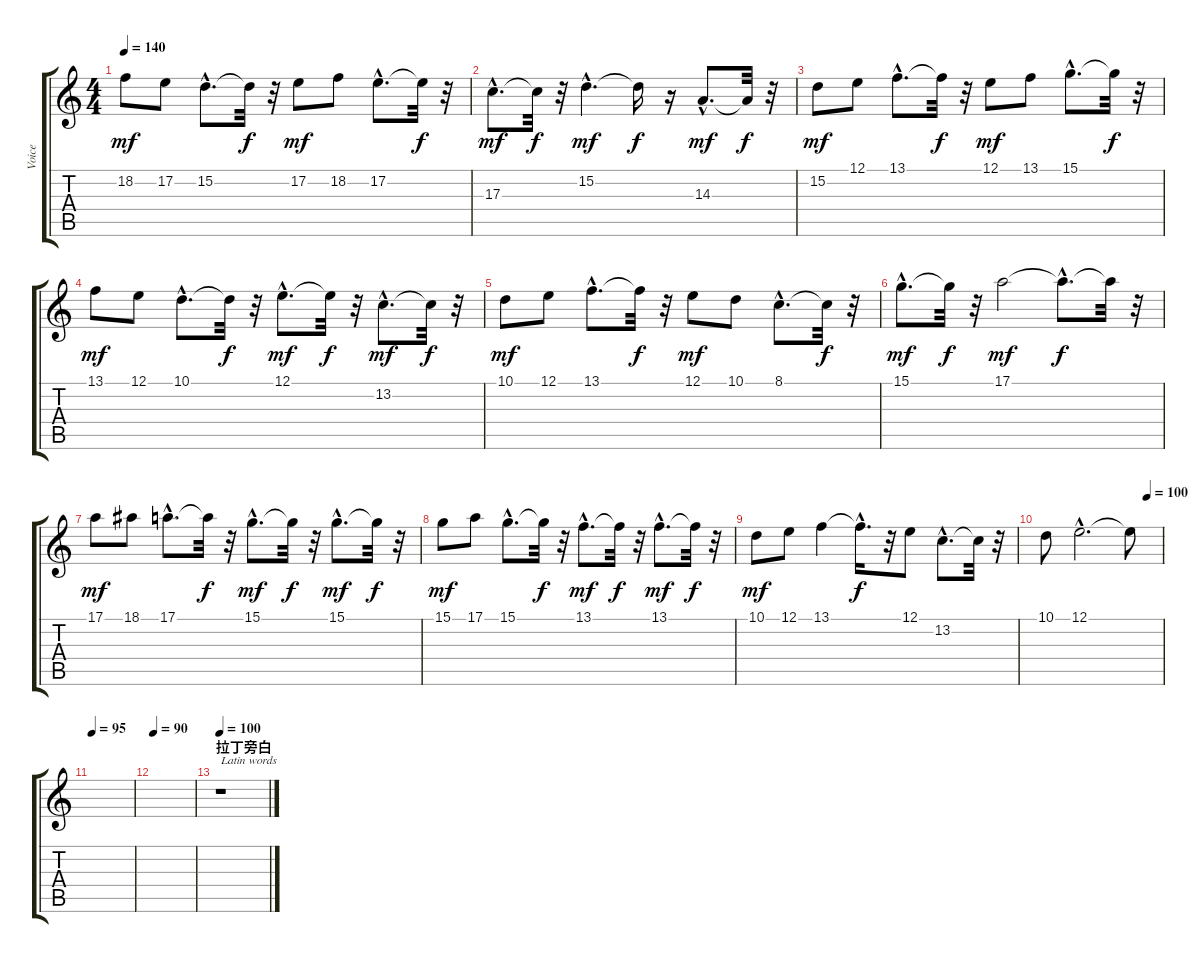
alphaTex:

\track ("Voice" "Voice") {instrument lead4chiff}
\staff {score tabs}
\tuning (E4 B3 G3 D3 A2 E2) {hide}
\ts (4 4)
\tempo 140
\clef g2
\ks c
18.2.8{dy mf} 17.2.8 15.2{hac}.8{d} 15.2{t}.32{dy f} r.32 17.2.8{dy mf} 18.2.8 17.2{hac}.8{d} 17.2{t}.32{dy f} r.32 |
17.3{hac}.8{d dy mf} 17.3{t}.32{dy f} r.32 15.2{hac}.4{d dy mf} 15.2{t}.16{dy f} r.16 14.3{hac}.8{d dy mf} 14.3{t}.32{dy f} r.32 |
15.2.8{dy mf} 12.1.8 13.1{hac}.8{d} 13.1{t}.32{dy f} r.32 12.1.8{dy mf} 13.1.8 15.1{hac}.8{d} 15.1{t}.32{dy f} r.32 |
13.1.8{dy mf} 12.1.8 10.1{hac}.8{d} 10.1{t}.32{dy f} r.32 12.1{hac}.8{d dy mf} 12.1{t}.32{dy f} r.32 13.2{hac}.8{d dy mf} 13.2{t}.32{dy f} r.32 |
10.1.8{dy mf} 12.1.8 13.1{hac}.8{d} 13.1{t}.32{dy f} r.32 12.1.8{dy mf} 10.1.8 8.1{hac}.8{d} 8.1{t}.32{dy f} r.32 |
15.1{hac}.8{d dy mf} 15.1{t}.32{dy f} r.32 17.1.2{dy mf} 17.1{hac t}.8{d dy f} 17.1{t}.32 r.32 |
17.1.8{dy mf} 18.1.8 17.1{hac}.8{d} 17.1{t}.32{dy f} r.32 15.1{hac}.8{d dy mf} 15.1{t}.32{dy f} r.32 15.1{hac}.8{d dy mf} 15.1{t}.32{dy f} r.32 |
15.1.8{dy mf} 17.1.8 15.1{hac}.8{d} 15.1{t}.32{dy f} r.32 13.1{hac}.8{d dy mf} 13.1{t}.32{dy f} r.32 13.1{hac}.8{d dy mf} 13.1{t}.32{dy f} r.32 |
10.1.8{dy mf} 12.1.8 13.1.4 13.1{hac t}.16{d dy f} r.32 12.1.8 13.2{hac}.8{d} 13.2{t}.32 r.32 |
\tempo (100 0.875)
10.1.8 12.1{hac}.2{d} 12.1{t}.8 |
\tempo 95
|
\tempo 90
|
\section ("" "拉丁旁白")
\tempo 100
r.1{txt "Latin words"}
